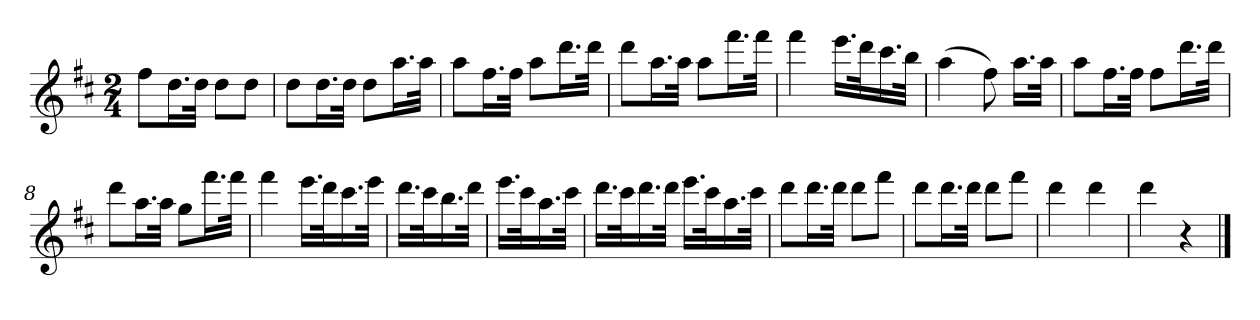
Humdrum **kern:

**kern
*part1
*staff1
*clefG2
*k[f#c#]
*D:
*M2/4
*MM100
=1
8ff#\L
16.dd\L
32dd\JJk
8dd\L
8dd\J
=2
8dd\L
16.dd\L
32dd\JJk
8dd\L
16.aa\L
32aa\JJk
=3
8aa\L
16.ff#\L
32ff#\JJk
8aa\L
16.ddd\L
32ddd\JJk
=4
8ddd\L
16.aa\L
32aa\JJk
8aa\L
16.fff#\L
32fff#\JJk
!!LO:LB:g=z
=5
4fff#\
16.eee\LL
32ddd\K
16.ccc#\
32bb\JJk
=6
(>4aa\
8ff#\)
16.aa\LL
32aa\JJk
=7
8aa\L
16.ff#\L
32ff#\JJk
8ff#\L
16.ddd\L
32ddd\JJk
=8
8ddd\L
16.aa\L
32aa\JJk
8gg\L
16.fff#\L
32fff#\JJk
!!LO:LB:g=z
=9
4fff#\
16.eee\LL
32ddd\K
16.ccc#\
32eee\JJk
=10
16.ddd\LL
32ccc#\K
16.bb\
32ddd\JJk
=11
16.eee\LL
32ccc#\K
16.aa\
32ccc#\JJk
=12
16.ddd\LL
32ccc#\K
16.ddd\
32ddd\JJk
16.eee\LL
32ccc#\K
16.aa\
32ccc#\JJk
!!LO:LB:g=z
=13
8ddd\L
16.ddd\L
32ddd\JJk
8ddd\L
8fff#\J
=14
8ddd\L
16.ddd\L
32ddd\JJk
8ddd\L
8fff#\J
=15
4ddd\
4ddd\
=16
4ddd\
4r
==
*-
